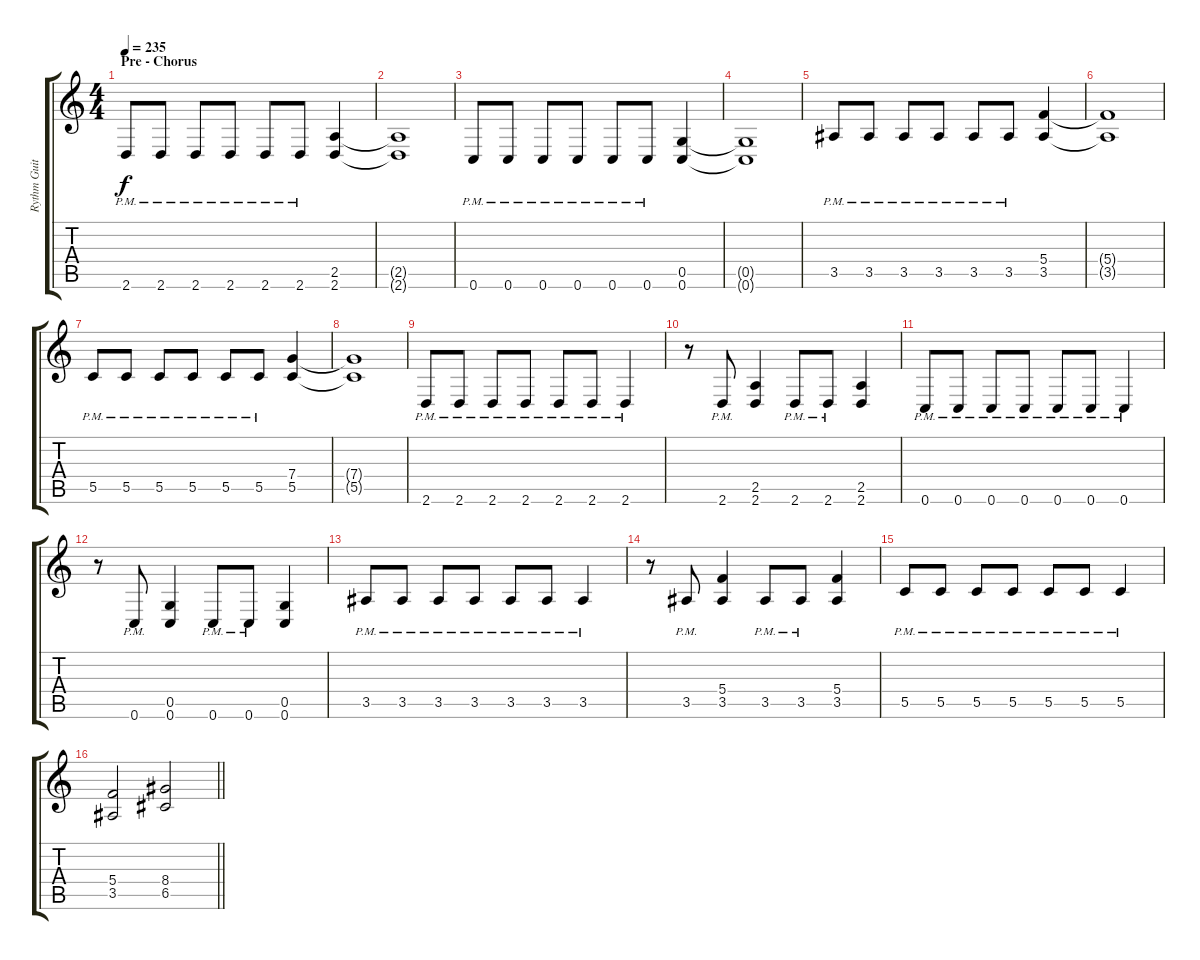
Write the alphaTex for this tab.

\track ("Rythm Guitar I" "Rythm Guit") {instrument distortionguitar}
\staff {score tabs}
\tuning (D4 A3 F3 C3 G2 C2) {hide}
\ts (4 4)
\section ("" "Pre - Chorus")
\tempo 235
\clef g2
\ks c
2.6{pm}.8{dy f} 2.6{pm}.8 2.6{pm}.8 2.6{pm}.8 2.6{pm}.8 2.6{pm}.8 (2.5 2.6).4 |
(2.5{t} 2.6{t}).1 |
0.6{pm}.8 0.6{pm}.8 0.6{pm}.8 0.6{pm}.8 0.6{pm}.8 0.6{pm}.8 (0.5 0.6).4 |
(0.5{t} 0.6{t}).1 |
3.5{pm}.8 3.5{pm}.8 3.5{pm}.8 3.5{pm}.8 3.5{pm}.8 3.5{pm}.8 (5.4 3.5).4 |
(5.4{t} 3.5{t}).1 |
5.5{pm}.8 5.5{pm}.8 5.5{pm}.8 5.5{pm}.8 5.5{pm}.8 5.5{pm}.8 (7.4 5.5).4 |
(7.4{t} 5.5{t}).1 |
2.6{pm}.8{volume 14} 2.6{pm}.8 2.6{pm}.8 2.6{pm}.8 2.6{pm}.8 2.6{pm}.8 2.6{pm}.4 |
r.8 2.6{pm}.8 (2.5 2.6).4 2.6{pm}.8 2.6{pm}.8 (2.5 2.6).4 |
0.6{pm}.8 0.6{pm}.8 0.6{pm}.8 0.6{pm}.8 0.6{pm}.8 0.6{pm}.8 0.6{pm}.4 |
r.8 0.6{pm}.8 (0.5 0.6).4 0.6{pm}.8 0.6{pm}.8 (0.5 0.6).4 |
3.5{pm}.8 3.5{pm}.8 3.5{pm}.8 3.5{pm}.8 3.5{pm}.8 3.5{pm}.8 3.5{pm}.4 |
r.8 3.5{pm}.8 (5.4 3.5).4 3.5{pm}.8 3.5{pm}.8 (5.4 3.5).4 |
5.5{pm}.8 5.5{pm}.8 5.5{pm}.8 5.5{pm}.8 5.5{pm}.8 5.5{pm}.8 5.5{pm}.4 |
\barLineRight lightlight
(5.4 3.5).2{volume 13} (8.4 6.5).2
